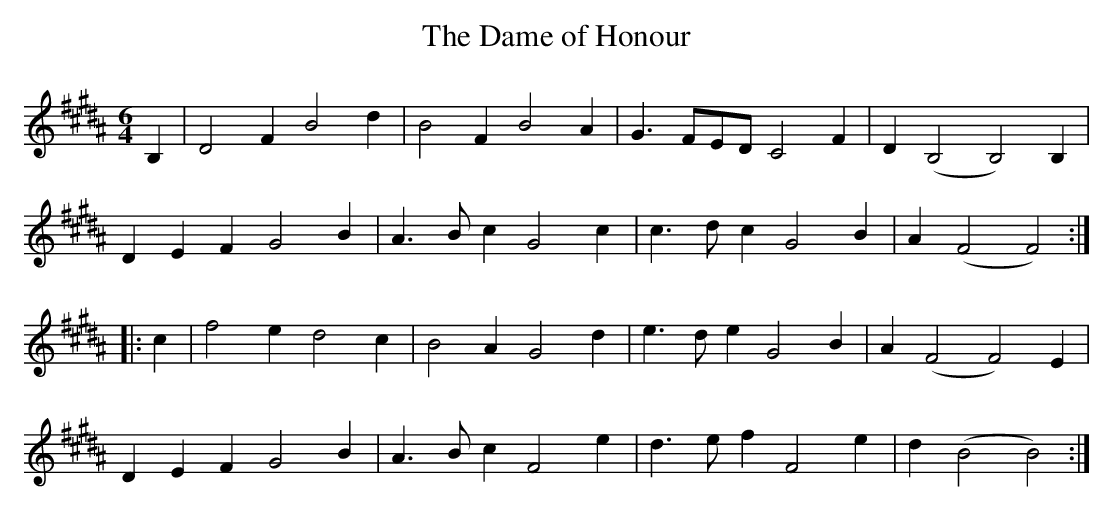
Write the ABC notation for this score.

X:1
T:Dame of Honour, The
M:6/4
L:1/8
K:B Flat Major
B,2|D4 F2 B4d2|B4 F2 B4 A2|G3 FED C4 F2|D2 (B,4 B,4) B,2|
D2E2F2 G4B2|A3B c2 G4c2|c3d c2 G4B2|A2 (F4 F4):|
|:c2|f4e2 d4c2|B4A2 G4d2|e3d e2 G4B2|A2 (F4 F4)E2|
D2E2F2 G4 B2|A3B c2 F4 e2|d3e f2 F4e2|d2 (B4 B4):|
